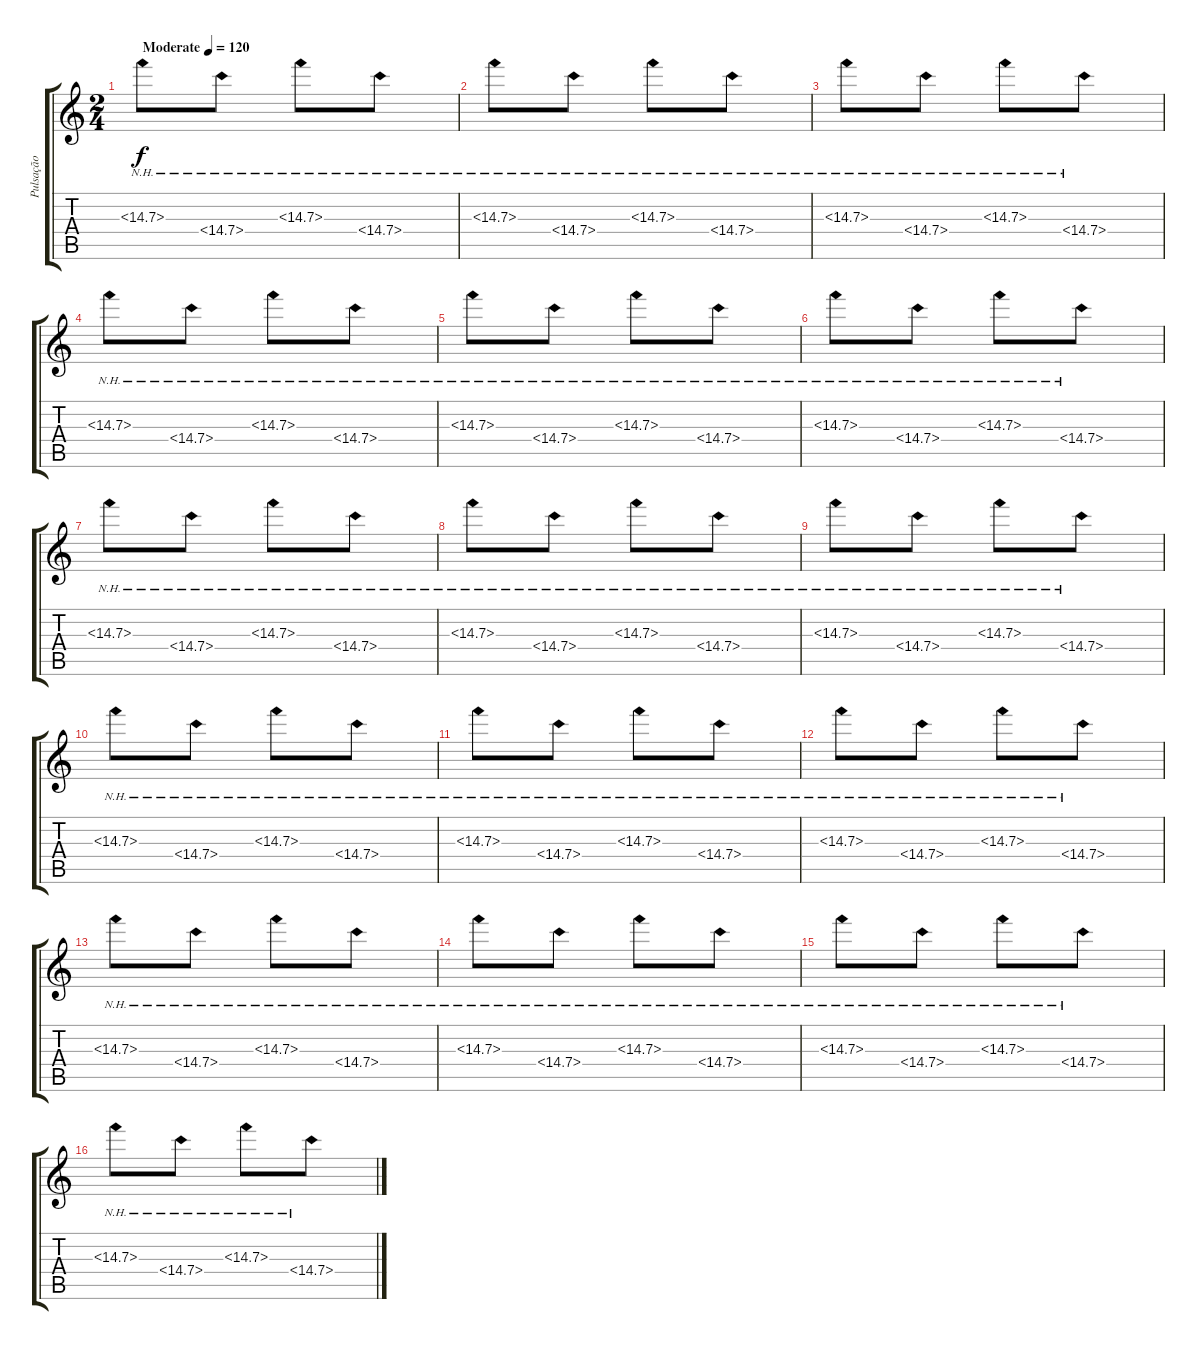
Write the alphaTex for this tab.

\track ("Pulsação" "Pulsação") {instrument woodblock}
\staff {score tabs}
\tuning (E4 B3 G3 D3 A2 E2) {hide}
\ts (2 4)
\tempo (120 "Moderate")
\clef g2
\ks c
14.3{nh}.8{dy f instrument woodblock} 14.4{nh}.8 14.3{nh}.8 14.4{nh}.8 |
14.3{nh}.8 14.4{nh}.8 14.3{nh}.8 14.4{nh}.8 |
14.3{nh}.8 14.4{nh}.8 14.3{nh}.8 14.4{nh}.8 |
14.3{nh}.8 14.4{nh}.8 14.3{nh}.8 14.4{nh}.8 |
14.3{nh}.8 14.4{nh}.8 14.3{nh}.8 14.4{nh}.8 |
14.3{nh}.8 14.4{nh}.8 14.3{nh}.8 14.4{nh}.8 |
14.3{nh}.8 14.4{nh}.8 14.3{nh}.8 14.4{nh}.8 |
14.3{nh}.8 14.4{nh}.8 14.3{nh}.8 14.4{nh}.8 |
14.3{nh}.8 14.4{nh}.8 14.3{nh}.8 14.4{nh}.8 |
14.3{nh}.8 14.4{nh}.8 14.3{nh}.8 14.4{nh}.8 |
14.3{nh}.8 14.4{nh}.8 14.3{nh}.8 14.4{nh}.8 |
14.3{nh}.8 14.4{nh}.8 14.3{nh}.8 14.4{nh}.8 |
14.3{nh}.8 14.4{nh}.8 14.3{nh}.8 14.4{nh}.8 |
14.3{nh}.8 14.4{nh}.8 14.3{nh}.8 14.4{nh}.8 |
14.3{nh}.8 14.4{nh}.8 14.3{nh}.8 14.4{nh}.8 |
14.3{nh}.8 14.4{nh}.8 14.3{nh}.8 14.4{nh}.8
